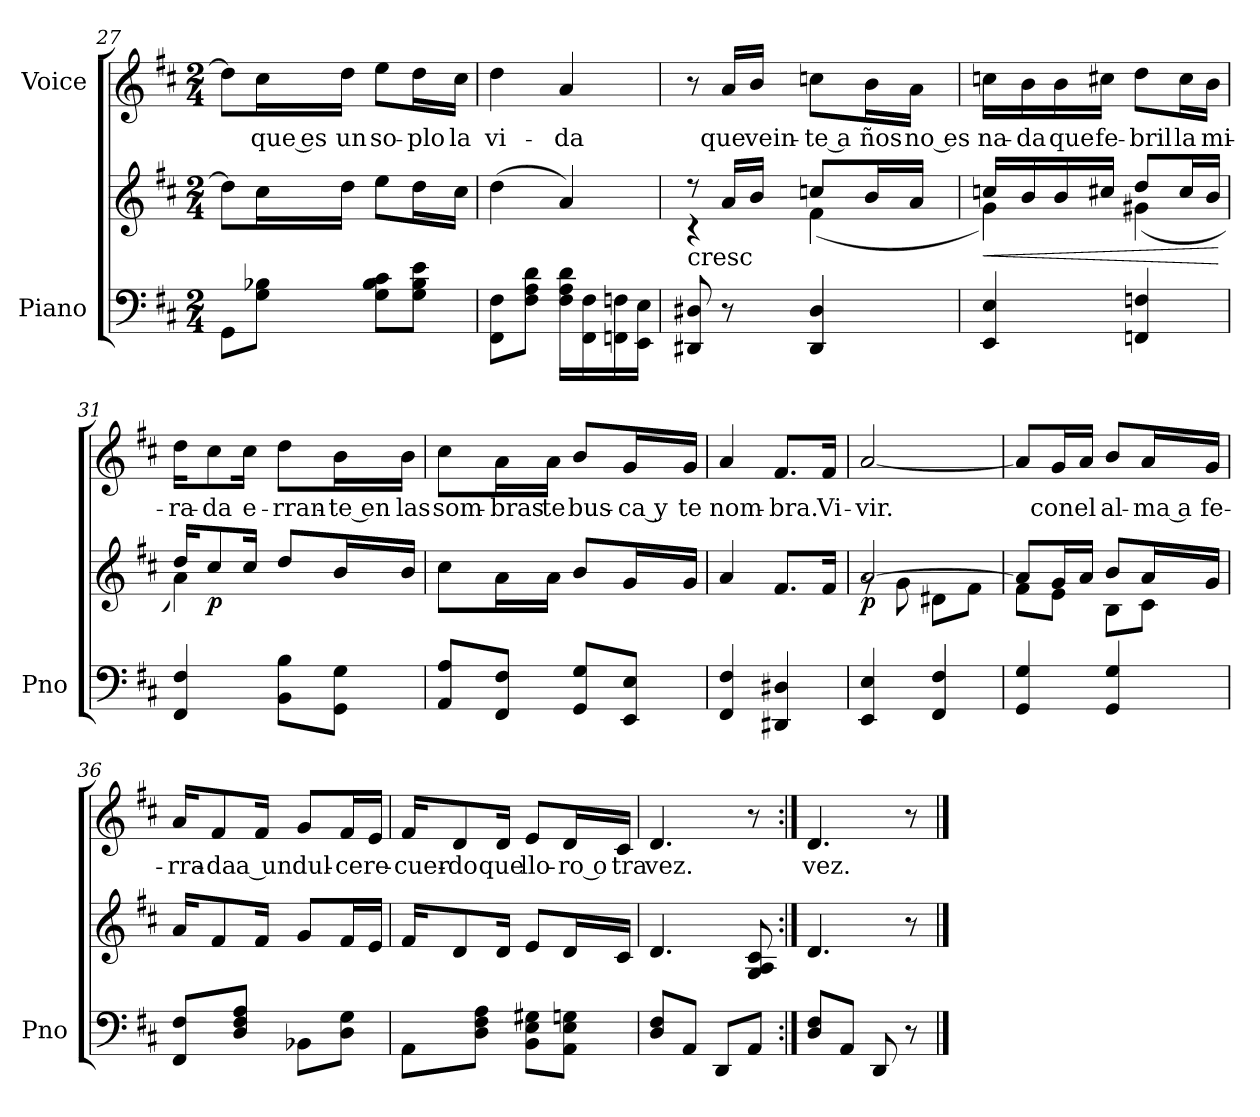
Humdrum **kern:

**kern	**kern	**dynam	**kern	**text
*part2	*part2	*part2	*part1	*part1
*staff3	*staff2	*staff2/3	*staff1	*staff1
*I"Piano	*	*	*I"Voice	*
*I'Pno	*	*	*	*
*clefF4	*clefG2	*	*clefG2	*
*k[f#c#]	*k[f#c#]	*	*k[f#c#]	*
*M2/4	*M2/4	*	*M2/4	*
=27	=27	=27	=27	=27
8GG\L	8dd\L]	.	8dd\L]	.
8G\ 8B-X\J	16cc#\L	.	16cc#\L	que es
.	16dd\JJ	.	16dd\JJ	un
8G\ 8B-\ 8c#\L	8ee\L	.	8ee\L	so-
8G\ 8B-\ 8e\J	16dd\L	.	16dd\L	-plo
.	16cc#\JJ	.	16cc#\JJ	la
=28	=28	=28	=28	=28
8FF#\ 8F#\L	(4dd\	.	4dd\	vi-
8F#\ 8A\ 8d\J	.	.	.	.
16F#\ 16A\ 16d\LL	4a/)	.	4a/	-da
16FF#\ 16F#\	.	.	.	.
16FFn\ 16Fn\	.	.	.	.
16EE\ 16E\JJ	.	.	.	.
!!LO:LB:g=z
=29	=29	=29	=29	=29
*	*^	*	*	*
!	!LO:TX:b:t=cresc	!	!	!	!
8DD#X/ 8D#X/	8r	4r	.	8r	.
8r	16a/LL	.	.	16a/LL	que
.	16b/JJ	.	.	16b/JJ	vein-
4DD#/ 4D#/	8ccn/L	(4f#\	.	8ccn\L	te a
.	16b/L	.	.	16b\L	-ños
.	16a/JJ	.	.	16a\JJ	no es
=30	=30	=30	=30	=30	=30
!	!	!	!LO:HP:b	!	!
4EE/ 4E/	16ccn/LL	4g\)	<	16ccn\LL	na-
.	16b/	.	.	16b\	-da
.	16b/	.	.	16b\	que
.	16cc#X/JJ	.	.	16cc#X\JJ	fe-
4FFn/ 4Fn/	8dd/L	(4g#X\	.	8dd\L	-bril
.	16cc#/L	.	.	16cc#\L	la
.	16b/JJ	.	.	16b\JJ	mi-
*	*v	*v	*	*	*
.	.	[	.	.
=31	=31	=31	=31	=31
*	*^	*	*	*
4FF#/ 4F#/	16dd/KL	4a\)	.	16dd\KL	-ra-
!	!	!	!LO:DY:b	!	!
.	8cc#/	.	p	8cc#\	-da
.	16cc#/Jk	.	.	16cc#\Jk	e-
8BB\ 8B\L	8dd/L	4ryy	.	8dd\L	-rran-
8GG\ 8G\J	16b/L	.	.	16b\L	te en
.	16b/JJ	.	.	16b\JJ	las
*	*v	*v	*	*	*
=32	=32	=32	=32	=32
8AA/ 8A/L	8cc#\L	.	8cc#\L	som-
8FF#/ 8F#/J	16a\L	.	16a\L	-bras
.	16a\JJ	.	16a\JJ	te
8GG/ 8G/L	8b/L	.	8b/L	bus-
8EE/ 8E/J	16g/L	.	16g/L	ca y
.	16g/JJ	.	16g/JJ	te
!!LO:LB:g=z
=33	=33	=33	=33	=33
4FF#/ 4F#/	4a/	.	4a/	nom-
4DD#X/ 4D#X/	8.f#/L	.	8.f#/L	-bra.
.	16f#/Jk	.	16f#/Jk	Vi-
=34	=34	=34	=34	=34
*	*^	*	*	*
!	!	!	!LO:DY:b	!	!
4EE/ 4E/	[2a/	8rg	p	[2a/	-vir.
.	.	8g\	.	.	.
4FF#/ 4F#/	.	8d#X\L	.	.	.
.	.	8f#\J	.	.	.
=35	=35	=35	=35	=35	=35
4GG/ 4G/	8a/L]	8f#\L	.	8a/L]	.
.	16g/L	8e\J	.	16g/L	con
.	16a/JJ	.	.	16a/JJ	el
4GG/ 4G/	8b/L	8B\L	.	8b/L	al-
.	16a/L	8c#\J	.	16a/L	ma a
.	16g/JJ	.	.	16g/JJ	-fe-
*	*v	*v	*	*	*
=36	=36	=36	=36	=36
8FF#/ 8F#/L	16a/KL	.	16a/KL	-rra-
.	8f#/	.	8f#/	-da
8D/ 8F#/ 8A/J	.	.	.	.
.	16f#/Jk	.	16f#/Jk	a un
8BB-X\L	8g/L	.	8g/L	dul-
8D\ 8G\J	16f#/L	.	16f#/L	-ce
.	16e/JJ	.	16e/JJ	re-
=37	=37	=37	=37	=37
8AA\L	16f#/KL	.	16f#/KL	-cuer-
.	8d/	.	8d/	-do
8D\ 8F#\ 8A\J	.	.	.	.
.	16d/Jk	.	16d/Jk	que
8BB\ 8E\ 8G#X\L	8e/L	.	8e/L	llo-
8AA\ 8E\ 8Gn\J	16d/L	.	16d/L	ro o
.	16c#/JJ	.	16c#/JJ	-tra
!!LO:LB:g=z
=38	=38	=38	=38	=38
8D/ 8F#/L	4.d/	.	4.d/	vez.
8AA/J	.	.	.	.
8DD/L	.	.	.	.
8AA/J	8G/ 8A/ 8c#/	.	8r	.
=39:|!	=39:|!	=39:|!	=39:|!	=39:|!
8D/ 8F#/L	4.d/	.	4.d/	vez.
8AA/J	.	.	.	.
8DD/	.	.	.	.
8r	8r	.	8r	.
==	==	==	==	==
*-	*-	*-	*-	*-
